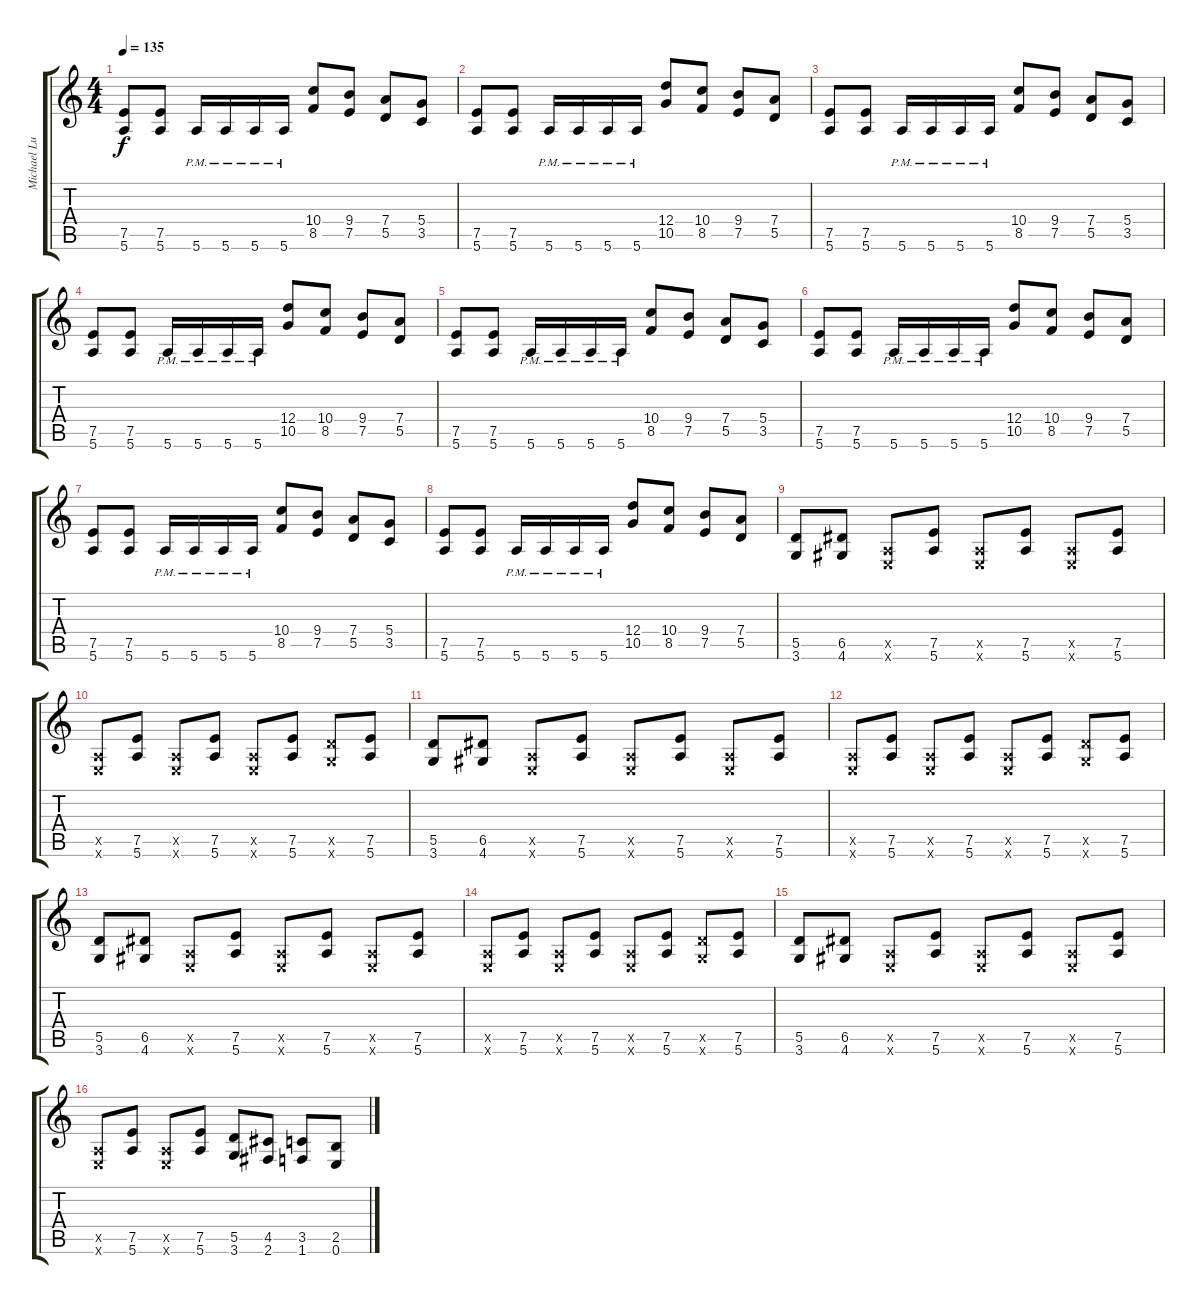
\track ("Michael Lundquist" "Michael Lu") {instrument acousticguitarsteel}
\staff {score tabs}
\tuning (E4 B3 G3 D3 A2 E2) {hide}
\ts (4 4)
\tempo 135
\clef g2
\ks c
(7.5 5.6).8{dy f} (7.5 5.6).8 5.6{pm}.16 5.6{pm}.16 5.6{pm}.16 5.6{pm}.16 (10.4 8.5).8 (9.4 7.5).8 (7.4 5.5).8 (5.4 3.5).8 |
(7.5 5.6).8 (7.5 5.6).8 5.6{pm}.16 5.6{pm}.16 5.6{pm}.16 5.6{pm}.16 (12.4 10.5).8 (10.4 8.5).8 (9.4 7.5).8 (7.4 5.5).8 |
(7.5 5.6).8 (7.5 5.6).8 5.6{pm}.16 5.6{pm}.16 5.6{pm}.16 5.6{pm}.16 (10.4 8.5).8 (9.4 7.5).8 (7.4 5.5).8 (5.4 3.5).8 |
(7.5 5.6).8 (7.5 5.6).8 5.6{pm}.16 5.6{pm}.16 5.6{pm}.16 5.6{pm}.16 (12.4 10.5).8 (10.4 8.5).8 (9.4 7.5).8 (7.4 5.5).8 |
(7.5 5.6).8 (7.5 5.6).8 5.6{pm}.16 5.6{pm}.16 5.6{pm}.16 5.6{pm}.16 (10.4 8.5).8 (9.4 7.5).8 (7.4 5.5).8 (5.4 3.5).8 |
(7.5 5.6).8 (7.5 5.6).8 5.6{pm}.16 5.6{pm}.16 5.6{pm}.16 5.6{pm}.16 (12.4 10.5).8 (10.4 8.5).8 (9.4 7.5).8 (7.4 5.5).8 |
(7.5 5.6).8 (7.5 5.6).8 5.6{pm}.16 5.6{pm}.16 5.6{pm}.16 5.6{pm}.16 (10.4 8.5).8 (9.4 7.5).8 (7.4 5.5).8 (5.4 3.5).8 |
(7.5 5.6).8 (7.5 5.6).8 5.6{pm}.16 5.6{pm}.16 5.6{pm}.16 5.6{pm}.16 (12.4 10.5).8 (10.4 8.5).8 (9.4 7.5).8 (7.4 5.5).8 |
(5.5 3.6).8 (6.5 4.6).8 (0.5{x} 0.6{x}).8 (7.5 5.6).8 (0.5{x} 0.6{x}).8 (7.5 5.6).8 (0.5{x} 0.6{x}).8 (7.5 5.6).8 |
(0.5{x} 0.6{x}).8 (7.5 5.6).8 (0.5{x} 0.6{x}).8 (7.5 5.6).8 (0.5{x} 0.6{x}).8 (7.5 5.6).8 (5.5{x} 3.6{x}).8 (7.5 5.6).8 |
(5.5 3.6).8 (6.5 4.6).8 (0.5{x} 0.6{x}).8 (7.5 5.6).8 (0.5{x} 0.6{x}).8 (7.5 5.6).8 (0.5{x} 0.6{x}).8 (7.5 5.6).8 |
(0.5{x} 0.6{x}).8 (7.5 5.6).8 (0.5{x} 0.6{x}).8 (7.5 5.6).8 (0.5{x} 0.6{x}).8 (7.5 5.6).8 (5.5{x} 3.6{x}).8 (7.5 5.6).8 |
(5.5 3.6).8 (6.5 4.6).8 (0.5{x} 0.6{x}).8 (7.5 5.6).8 (0.5{x} 0.6{x}).8 (7.5 5.6).8 (0.5{x} 0.6{x}).8 (7.5 5.6).8 |
(0.5{x} 0.6{x}).8 (7.5 5.6).8 (0.5{x} 0.6{x}).8 (7.5 5.6).8 (0.5{x} 0.6{x}).8 (7.5 5.6).8 (5.5{x} 3.6{x}).8 (7.5 5.6).8 |
(5.5 3.6).8 (6.5 4.6).8 (0.5{x} 0.6{x}).8 (7.5 5.6).8 (0.5{x} 0.6{x}).8 (7.5 5.6).8 (0.5{x} 0.6{x}).8 (7.5 5.6).8 |
(0.5{x} 0.6{x}).8 (7.5 5.6).8 (0.5{x} 0.6{x}).8 (7.5 5.6).8 (5.5 3.6).8 (4.5 2.6).8 (3.5 1.6).8 (2.5 0.6).8
